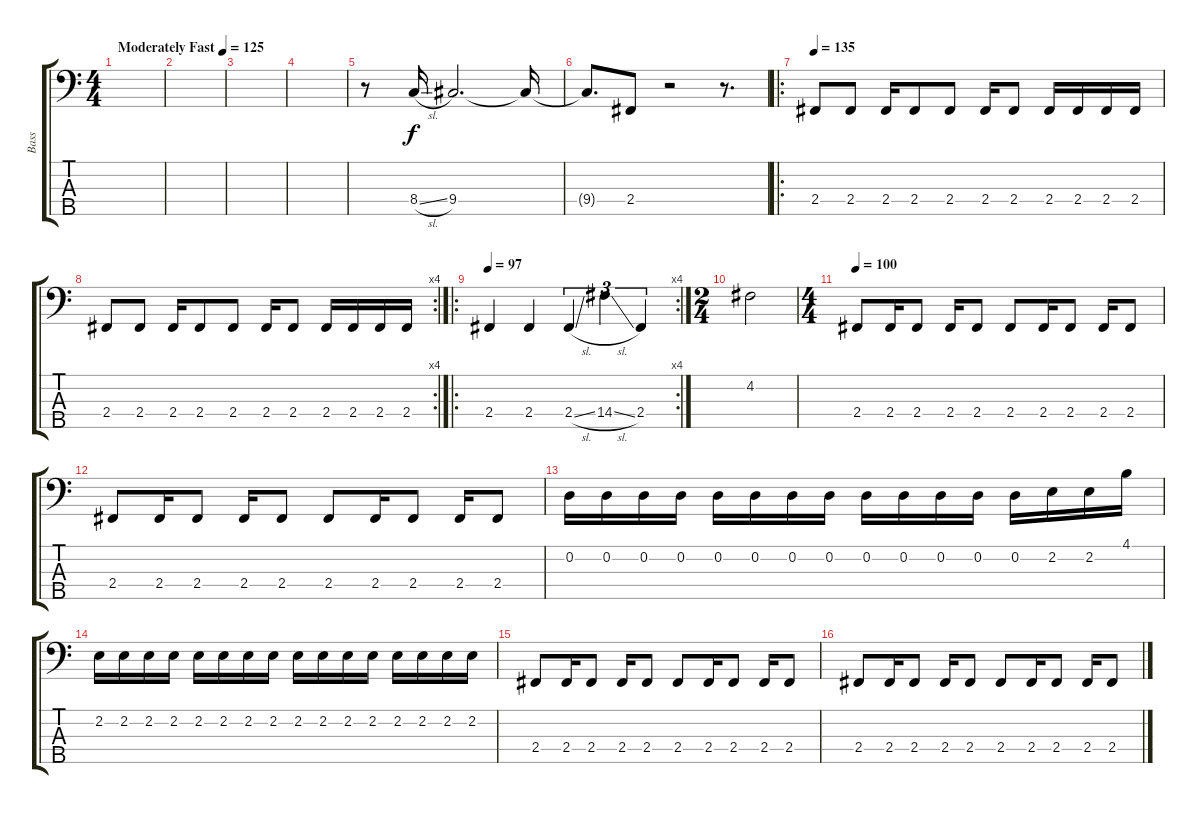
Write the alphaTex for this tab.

\track ("Bass" "Bass") {instrument electricbassfinger}
\staff {score tabs}
\tuning (G2 D2 A1 E1 B0) {hide}
\ts (4 4)
\tempo (125 "Moderately Fast")
\clef f4
\ks c
|
|
|
|
r.8 8.4{sl}.16 9.4.2{d} 9.4{t}.16 |
9.4{t}.8{d} 2.4.8 r.2 r.8{d} |
\ro
\tempo 135
2.4.8 2.4.8 2.4.16 2.4.8 2.4.8 2.4.16 2.4.8 2.4.16 2.4.16 2.4.16 2.4.16 |
\rc 4
2.4.8 2.4.8 2.4.16 2.4.8 2.4.8 2.4.16 2.4.8 2.4.16 2.4.16 2.4.16 2.4.16 |
\ro
\rc 4
\tempo 97
2.4.4 2.4.4 2.4{sl}.4{tu (3 2)} 14.4{sl}.4{tu (3 2)} 2.4.4{tu (3 2)} |
\ts (2 4)
4.2.2 |
\ts (4 4)
\tempo 100
2.4.8 2.4.16 2.4.8 2.4.16 2.4.8 2.4.8 2.4.16 2.4.8 2.4.16 2.4.8 |
2.4.8 2.4.16 2.4.8 2.4.16 2.4.8 2.4.8 2.4.16 2.4.8 2.4.16 2.4.8 |
0.2.16 0.2.16 0.2.16 0.2.16 0.2.16 0.2.16 0.2.16 0.2.16 0.2.16 0.2.16 0.2.16 0.2.16 0.2.16 2.2.16 2.2.16 4.1.16 |
2.2.16 2.2.16 2.2.16 2.2.16 2.2.16 2.2.16 2.2.16 2.2.16 2.2.16 2.2.16 2.2.16 2.2.16 2.2.16 2.2.16 2.2.16 2.2.16 |
2.4.8 2.4.16 2.4.8 2.4.16 2.4.8 2.4.8 2.4.16 2.4.8 2.4.16 2.4.8 |
2.4.8 2.4.16 2.4.8 2.4.16 2.4.8 2.4.8 2.4.16 2.4.8 2.4.16 2.4.8
